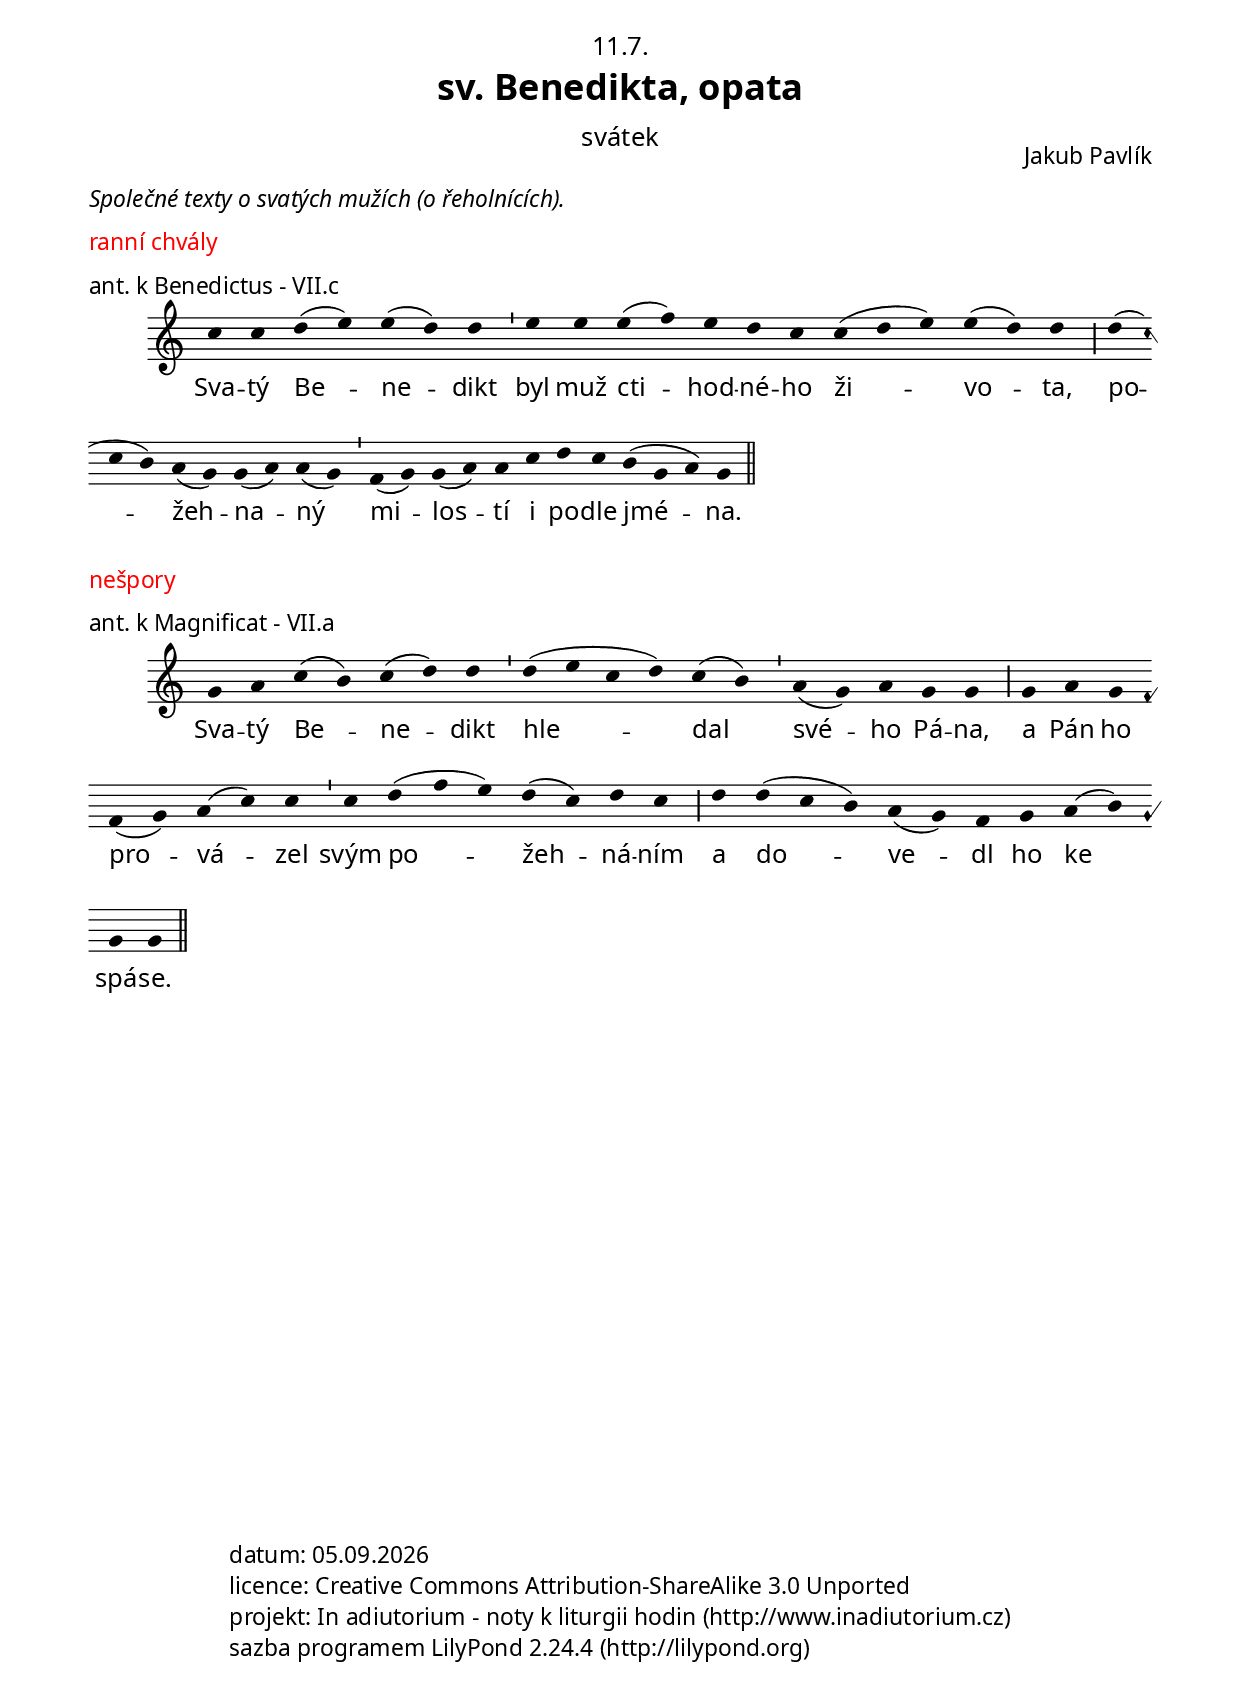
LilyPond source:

\version "2.15.37"

\include "../spolecne.ly"

\header {
  title = \markup\titleSvatek
            "sv. Benedikta, opata"
            svátek
            11.7.
  composer = "Jakub Pavlík"
}

\markup\communia #'(#:reholnik)

\markup {\nadpisHodinka {"ranní chvály"}}

\score {
  \relative c'' {
    \choralniRezim
    c4 c d( e) e( d) d \barMin
    e e e( f) e d c c( d e) e( d) d \barMaior
    d( c b) a( g) g( a) a( g) \barMin
    f( g) g( a) a c d c b( g a) g \barFinalis
  }
  \addlyrics {
    Sva -- tý Be -- ne -- dikt
    byl muž cti -- hod -- né -- ho ži -- vo -- ta,
    po -- žeh -- na -- ný
    mi -- los -- tí i po -- dle jmé -- na.
  }
  \header {
    quid = "ant. k Benedictus"
    modus = "VII"
    differentia = "c"
    psalmus = ""
    id = "aben"
    piece = \markup {\sestavTitulekBezZalmu}
  }
}

\markup {\nadpisHodinka {"nešpory"}}

\score {
  \relative c'' {
    \choralniRezim
    g4 a c( b) c( d) d \barMin
    d( e c d) c( b) \barMin a( g) a g g \barMaior
    g a g f( g) a( c) c \barMin c d( f e) d( c) d c \barMaior
    d d( c b) a( g) f g a( b) g g \barFinalis
  }
  \addlyrics {
    Sva -- tý Be -- ne -- dikt
    hle -- dal své -- ho Pá -- na,
    a Pán ho pro -- vá -- zel svým po -- žeh -- ná -- ním
    a do -- ve -- dl ho ke spá -- se.
  }
  \header {
    quid = "ant. k Magnificat"
    modus = "VII"
    differentia = "a"
    psalmus = ""
    id = "amag"
    piece = \markup {\sestavTitulekBezZalmu}
  }
}